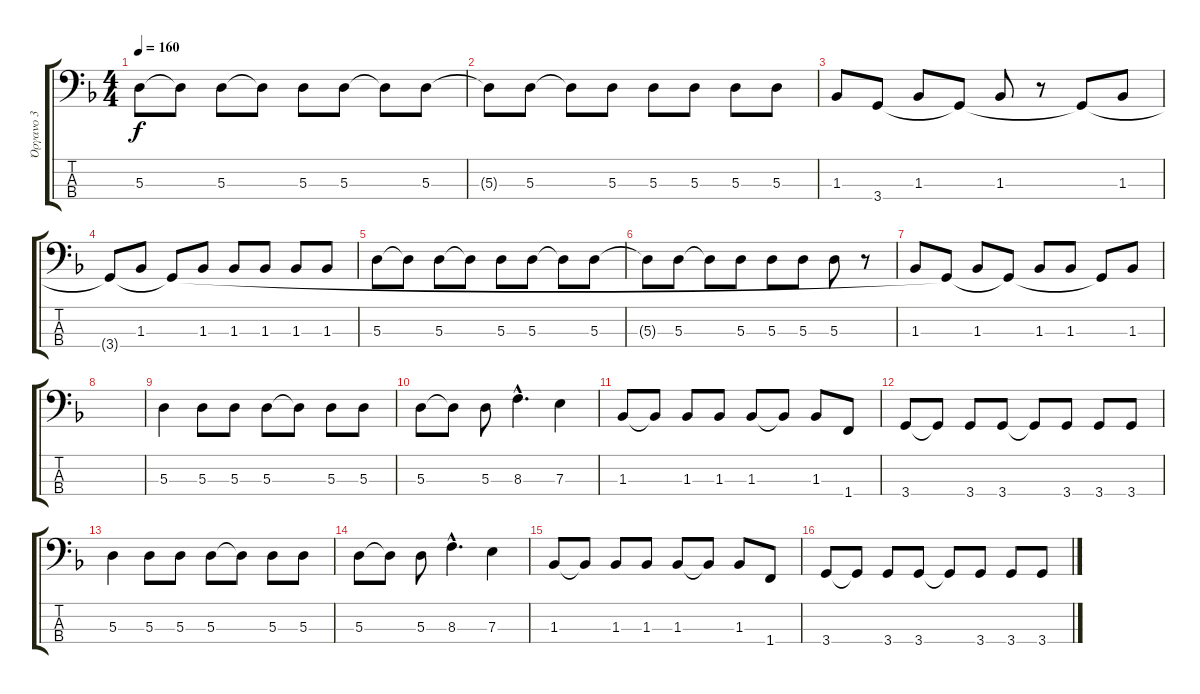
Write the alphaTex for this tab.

\track ("Όργανο 3" "Όργανο 3") {instrument electricbassfinger}
\staff {score tabs}
\tuning (G2 D2 A1 E1) {hide}
\ts (4 4)
\tempo 160
\clef f4
\ks dminor
5.3.8{dy f} 5.3{t}.8 5.3.8 5.3{t}.8 5.3.8 5.3.8 5.3{t}.8 5.3.8 |
5.3{t}.8 5.3.8 5.3{t}.8 5.3.8 5.3.8 5.3.8 5.3.8 5.3.8 |
1.3.8 3.4{t}.8 1.3.8 3.4{t}.8 1.3.8 r.8 3.4{t}.8 1.3.8 |
3.4{t}.8 1.3.8 3.4{t}.8 1.3.8 1.3.8 1.3.8 1.3.8 1.3.8 |
5.3.8 5.3{t}.8 5.3.8 5.3{t}.8 5.3.8 5.3.8 5.3{t}.8 5.3.8 |
5.3{t}.8 5.3.8 5.3{t}.8 5.3.8 5.3.8 5.3.8 5.3.8 r.8 |
1.3.8 3.4{t}.8 1.3.8 3.4{t}.8 1.3.8 1.3.8 3.4{t}.8 1.3.8 |
|
5.3.4 5.3.8 5.3.8 5.3.8 5.3{t}.8 5.3.8 5.3.8 |
5.3.8 5.3{t}.8 5.3.8 8.3{hac}.4{d} 7.3.4 |
1.3.8 1.3{t}.8 1.3.8 1.3.8 1.3.8 1.3{t}.8 1.3.8 1.4.8 |
3.4.8 3.4{t}.8 3.4.8 3.4.8 3.4{t}.8 3.4.8 3.4.8 3.4.8 |
5.3.4 5.3.8 5.3.8 5.3.8 5.3{t}.8 5.3.8 5.3.8 |
5.3.8 5.3{t}.8 5.3.8 8.3{hac}.4{d} 7.3.4 |
1.3.8 1.3{t}.8 1.3.8 1.3.8 1.3.8 1.3{t}.8 1.3.8 1.4.8 |
3.4.8 3.4{t}.8 3.4.8 3.4.8 3.4{t}.8 3.4.8 3.4.8 3.4.8
